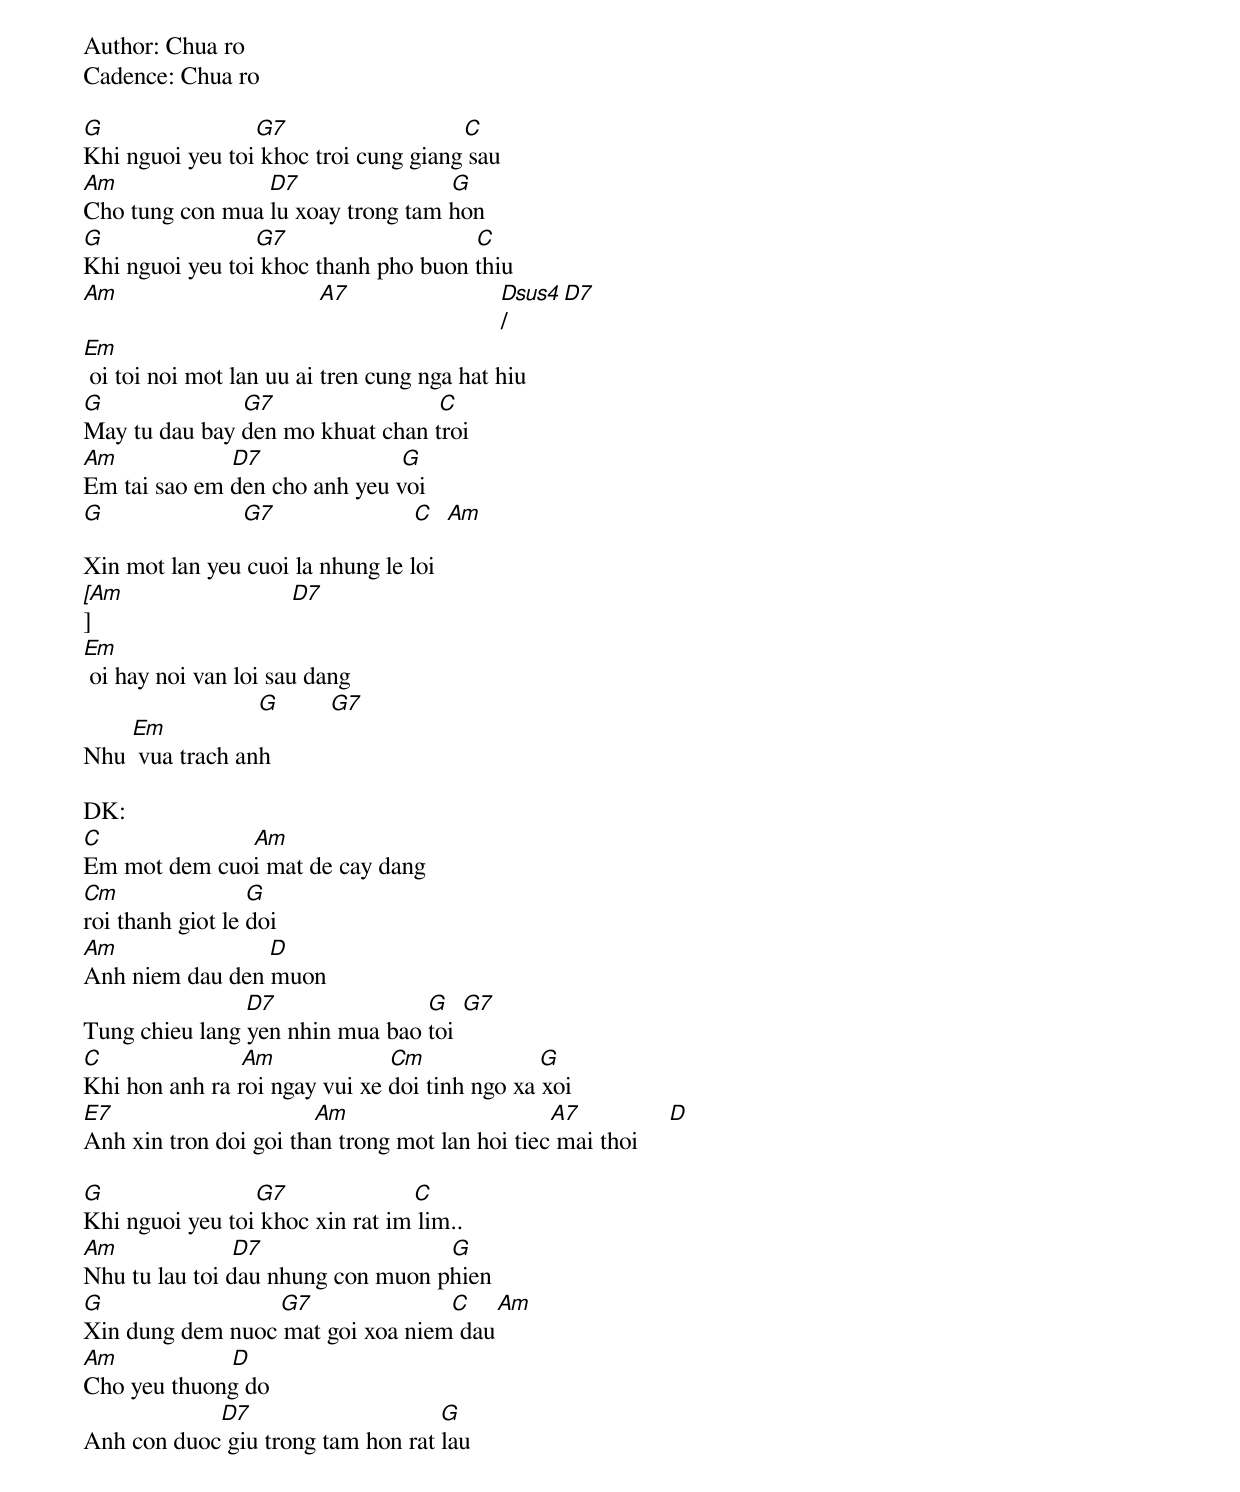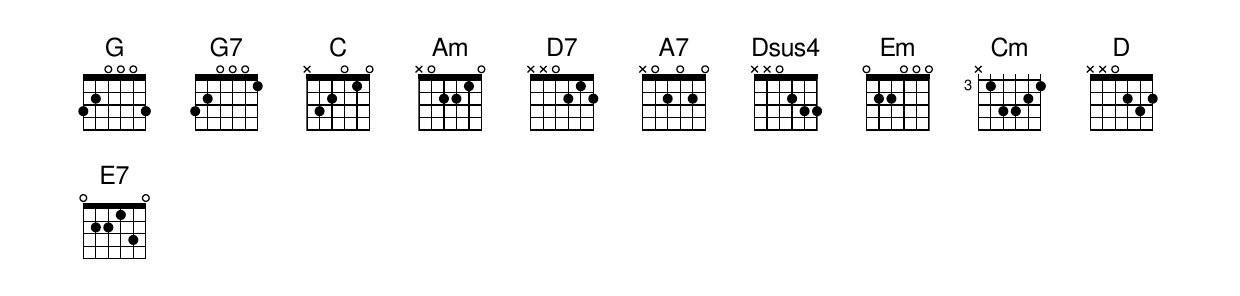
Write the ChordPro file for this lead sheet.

Author: Chua ro
Cadence: Chua ro

[G]                        [G7]                            [C]
Khi nguoi yeu toi khoc troi cung giang sau
[Am]                        [D7]                        [G]
Cho tung con mua lu xoay trong tam hon
[G]                        [G7]                              [C]
Khi nguoi yeu toi khoc thanh pho buon thiu
[Am]                                [A7]                        [Dsus4]/[D7]
[Em] oi toi noi mot lan uu ai tren cung nga hat hiu
[G]                      [G7]                          [C]
May tu dau bay den mo khuat chan troi
[Am]                  [D7]                      [G]
Em tai sao em den cho anh yeu voi
[G]                      [G7]                      [C]  [Am]

Xin mot lan yeu cuoi la nhung le loi
[[Am]]                                [D7]
[Em] oi hay noi van loi sau dang
                            [G]        [G7]
Nhu [Em] vua trach anh

DK:
[C]                        [Am]
Em mot dem cuoi mat de cay dang
[Cm]                    [G]
roi thanh giot le doi
[Am]                        [D]
Anh niem dau den muon
                          [D7]                        [G]  [G7]
Tung chieu lang yen nhin mua bao toi
[C]                      [Am]                  [Cm]                  [G]
Khi hon anh ra roi ngay vui xe doi tinh ngo xa xoi
[E7]                                [Am]                                [A7]              [D]
Anh xin tron doi goi than trong mot lan hoi tiec mai thoi

[G]                        [G7]                    [C]
Khi nguoi yeu toi khoc xin rat im lim..
[Am]                  [D7]                              [G]
Nhu tu lau toi dau nhung con muon phien
[G]                            [G7]                      [C]    [Am]
Xin dung dem nuoc mat goi xoa niem dau
[Am]                  [D]
Cho yeu thuong do
                      [D7]                              [G]
Anh con duoc giu trong tam hon rat lau
